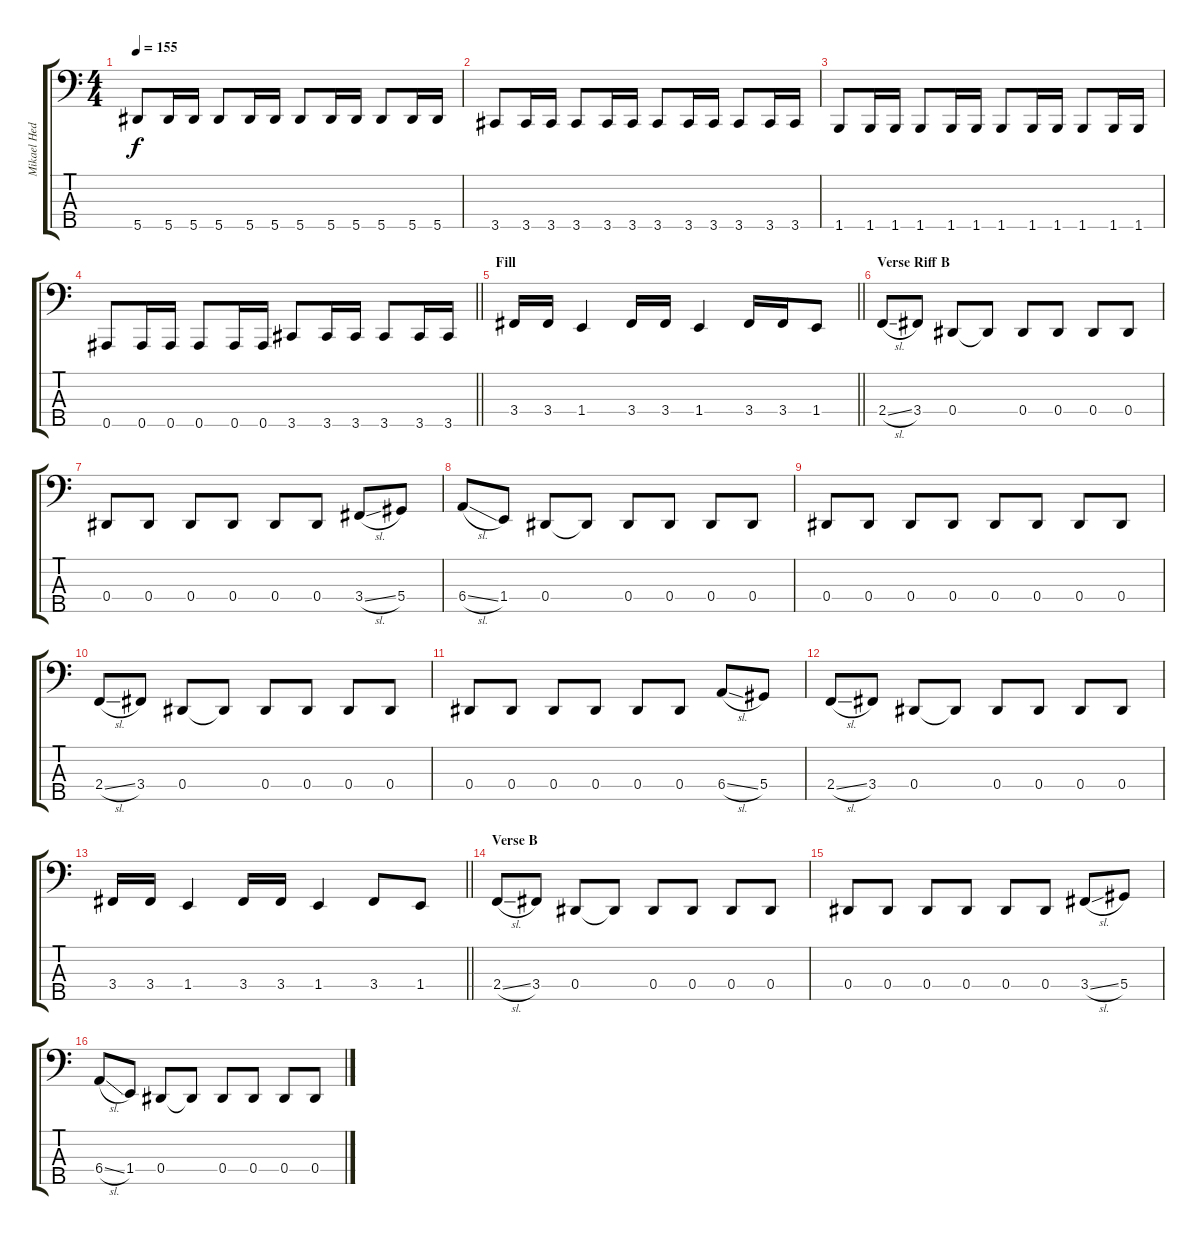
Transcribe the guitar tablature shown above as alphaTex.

\track ("Mikael Hedlund" "Mikael Hed") {instrument electricbasspick}
\staff {score tabs}
\tuning (Gb2 Db2 Ab1 Eb1 Bb0) {hide}
\ts (4 4)
\tempo 155
\clef f4
\ks c
5.5.8{dy f} 5.5.16 5.5.16 5.5.8 5.5.16 5.5.16 5.5.8 5.5.16 5.5.16 5.5.8 5.5.16 5.5.16 |
3.5.8 3.5.16 3.5.16 3.5.8 3.5.16 3.5.16 3.5.8 3.5.16 3.5.16 3.5.8 3.5.16 3.5.16 |
1.5.8 1.5.16 1.5.16 1.5.8 1.5.16 1.5.16 1.5.8 1.5.16 1.5.16 1.5.8 1.5.16 1.5.16 |
\barLineRight lightlight
0.5.8 0.5.16 0.5.16 0.5.8 0.5.16 0.5.16 3.5.8 3.5.16 3.5.16 3.5.8 3.5.16 3.5.16 |
\section ("" "Fill")
\barLineRight lightlight
3.4.16 3.4.16 1.4.4 3.4.16 3.4.16 1.4.4 3.4.16 3.4.16 1.4.8 |
\section ("" "Verse Riff B")
2.4{sl}.8 3.4.8 0.4.8 0.4{t}.8 0.4.8 0.4.8 0.4.8 0.4.8 |
0.4.8 0.4.8 0.4.8 0.4.8 0.4.8 0.4.8 3.4{sl}.8 5.4.8 |
6.4{sl}.8 1.4.8 0.4.8 0.4{t}.8 0.4.8 0.4.8 0.4.8 0.4.8 |
0.4.8 0.4.8 0.4.8 0.4.8 0.4.8 0.4.8 0.4.8 0.4.8 |
2.4{sl}.8 3.4.8 0.4.8 0.4{t}.8 0.4.8 0.4.8 0.4.8 0.4.8 |
0.4.8 0.4.8 0.4.8 0.4.8 0.4.8 0.4.8 6.4{sl}.8 5.4.8 |
2.4{sl}.8 3.4.8 0.4.8 0.4{t}.8 0.4.8 0.4.8 0.4.8 0.4.8 |
\barLineRight lightlight
3.4.16 3.4.16 1.4.4 3.4.16 3.4.16 1.4.4 3.4.8 1.4.8 |
\section ("" "Verse B")
2.4{sl}.8 3.4.8 0.4.8 0.4{t}.8 0.4.8 0.4.8 0.4.8 0.4.8 |
0.4.8 0.4.8 0.4.8 0.4.8 0.4.8 0.4.8 3.4{sl}.8 5.4.8 |
6.4{sl}.8 1.4.8 0.4.8 0.4{t}.8 0.4.8 0.4.8 0.4.8 0.4.8
